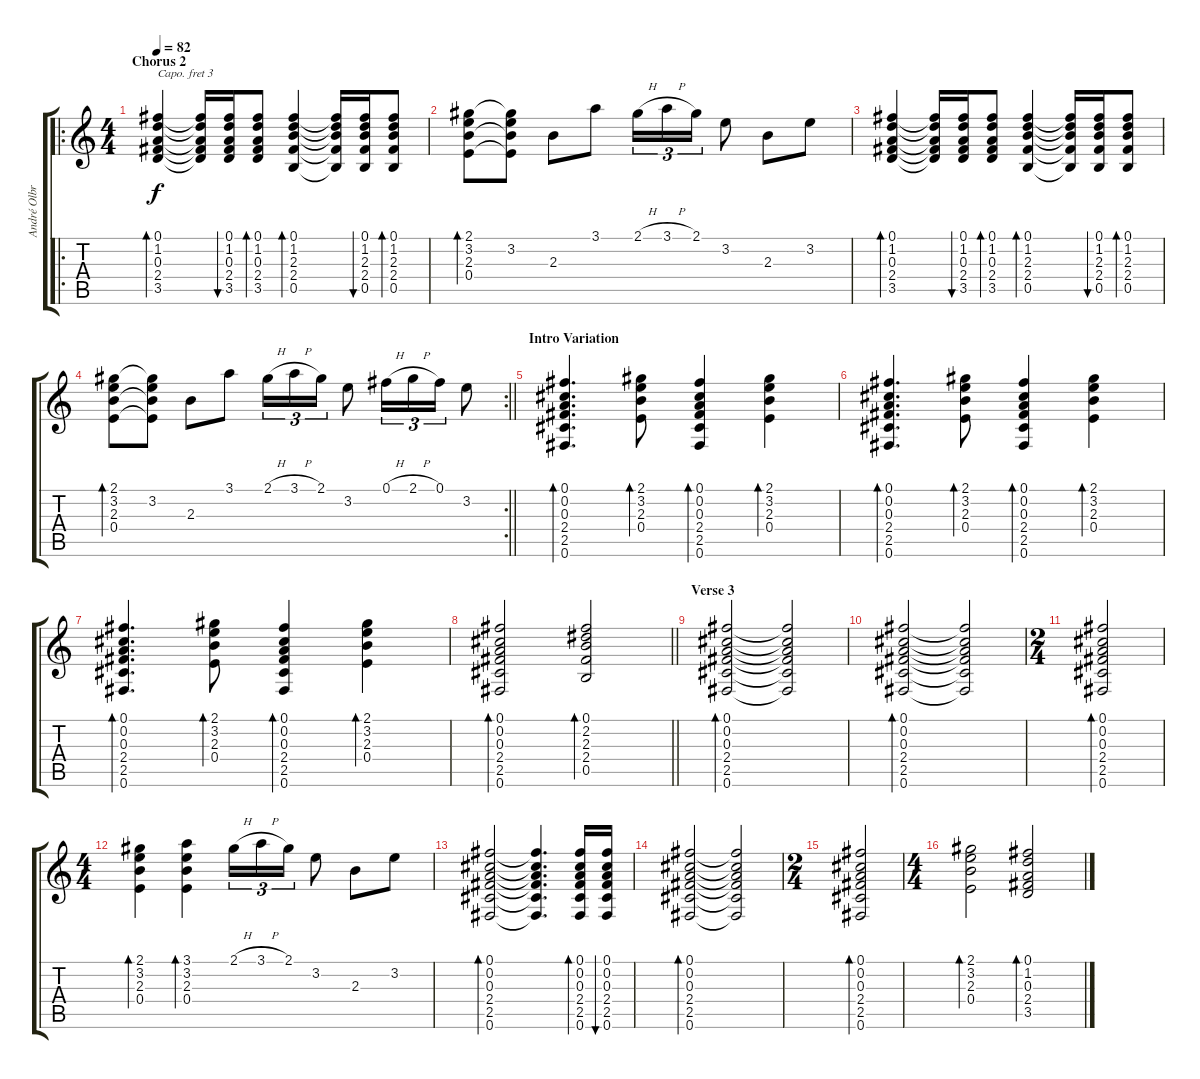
\track ("André Olbrich" "André Olbr") {instrument acousticguitarsteel}
\staff {score tabs}
\capo 3
\tuning (Eb4 Bb3 Gb3 Db3 Ab2 Eb2) {hide}
\ro
\ts (4 4)
\section ("" "Chorus 2")
\tempo 82
\clef g2
\ks c
(0.1 1.2 0.3 2.4 3.5).4{bd 120 dy f} (0.1{t} 1.2{t} 0.3{t} 2.4{t} 3.5{t}).16 (0.1 1.2 0.3 2.4 3.5).16{bu 60} (0.1 1.2 0.3 2.4 3.5).8{bd 120} (0.1 1.2 2.3 2.4 0.5).4{bd 120} (0.1{t} 1.2{t} 2.3{t} 2.4{t} 0.5{t}).16 (0.1 1.2 2.3 2.4 0.5).16{bu 60} (0.1 1.2 2.3 2.4 0.5).8{bd 120} |
(2.1 3.2 2.3 0.4).8{bd 120} (2.1{t} 3.2 2.3{t} 0.4{t}).8 2.3.8 3.1.8 2.1{h}.16{tu (3 2)} 3.1{h}.16{tu (3 2)} 2.1.16{tu (3 2)} 3.2.8 2.3.8 3.2.8 |
(0.1 1.2 0.3 2.4 3.5).4{bd 120} (0.1{t} 1.2{t} 0.3{t} 2.4{t} 3.5{t}).16 (0.1 1.2 0.3 2.4 3.5).16{bu 60} (0.1 1.2 0.3 2.4 3.5).8{bd 120} (0.1 1.2 2.3 2.4 0.5).4{bd 120} (0.1{t} 1.2{t} 2.3{t} 2.4{t} 0.5{t}).16 (0.1 1.2 2.3 2.4 0.5).16{bu 60} (0.1 1.2 2.3 2.4 0.5).8{bd 120} |
\rc 2
\barLineRight lightlight
(2.1 3.2 2.3 0.4).8{bd 120} (2.1{t} 3.2 2.3{t} 0.4{t}).8 2.3.8 3.1.8 2.1{h}.16{tu (3 2)} 3.1{h}.16{tu (3 2)} 2.1.16{tu (3 2)} 3.2.8 0.1{h}.16{tu (3 2)} 2.1{h}.16{tu (3 2)} 0.1.16{tu (3 2)} 3.2.8 |
\section ("" "Intro Variation")
(0.1 0.2 0.3 2.4 2.5 0.6).4{d bd 120} (2.1 3.2 2.3 0.4).8{bd 120} (0.1 0.2 0.3 2.4 2.5 0.6).4{bd 120} (2.1 3.2 2.3 0.4).4{bd 120} |
(0.1 0.2 0.3 2.4 2.5 0.6).4{d bd 120} (2.1 3.2 2.3 0.4).8{bd 120} (0.1 0.2 0.3 2.4 2.5 0.6).4{bd 120} (2.1 3.2 2.3 0.4).4{bd 120} |
(0.1 0.2 0.3 2.4 2.5 0.6).4{d bd 120} (2.1 3.2 2.3 0.4).8{bd 120} (0.1 0.2 0.3 2.4 2.5 0.6).4{bd 120} (2.1 3.2 2.3 0.4).4{bd 120} |
\barLineRight lightlight
(0.1 0.2 0.3 2.4 2.5 0.6).2{bd 120} (0.1 2.2 2.3 2.4 0.5).2{bd 120} |
\section ("" "Verse 3")
(0.1 0.2 0.3 2.4 2.5 0.6).2{bd 120} (0.1{t} 0.2{t} 0.3{t} 2.4{t} 2.5{t} 0.6{t}).2 |
(0.1 0.2 0.3 2.4 2.5 0.6).2{bd 120} (0.1{t} 0.2{t} 0.3{t} 2.4{t} 2.5{t} 0.6{t}).2 |
\ts (2 4)
(0.1 0.2 0.3 2.4 2.5 0.6).2{bd 120} |
\ts (4 4)
(2.1 3.2 2.3 0.4).4{bd 120} (3.1 3.2 2.3 0.4).4{bd 120} 2.1{h}.16{tu (3 2)} 3.1{h}.16{tu (3 2)} 2.1.16{tu (3 2)} 3.2.8 2.3.8 3.2.8 |
(0.1 0.2 0.3 2.4 2.5 0.6).2{bd 120} (0.1{t} 0.2{t} 0.3{t} 2.4{t} 2.5{t} 0.6{t}).4{d} (0.1 0.2 0.3 2.4 2.5 0.6).16{bd 60} (0.1 0.2 0.3 2.4 2.5 0.6).16{bu 60} |
(0.1 0.2 0.3 2.4 2.5 0.6).2{bd 120} (0.1{t} 0.2{t} 0.3{t} 2.4{t} 2.5{t} 0.6{t}).2 |
\ts (2 4)
(0.1 0.2 0.3 2.4 2.5 0.6).2{bd 120} |
\ts (4 4)
(2.1 3.2 2.3 0.4).2{bd 120} (0.1 1.2 0.3 2.4 3.5).2{bd 120}
